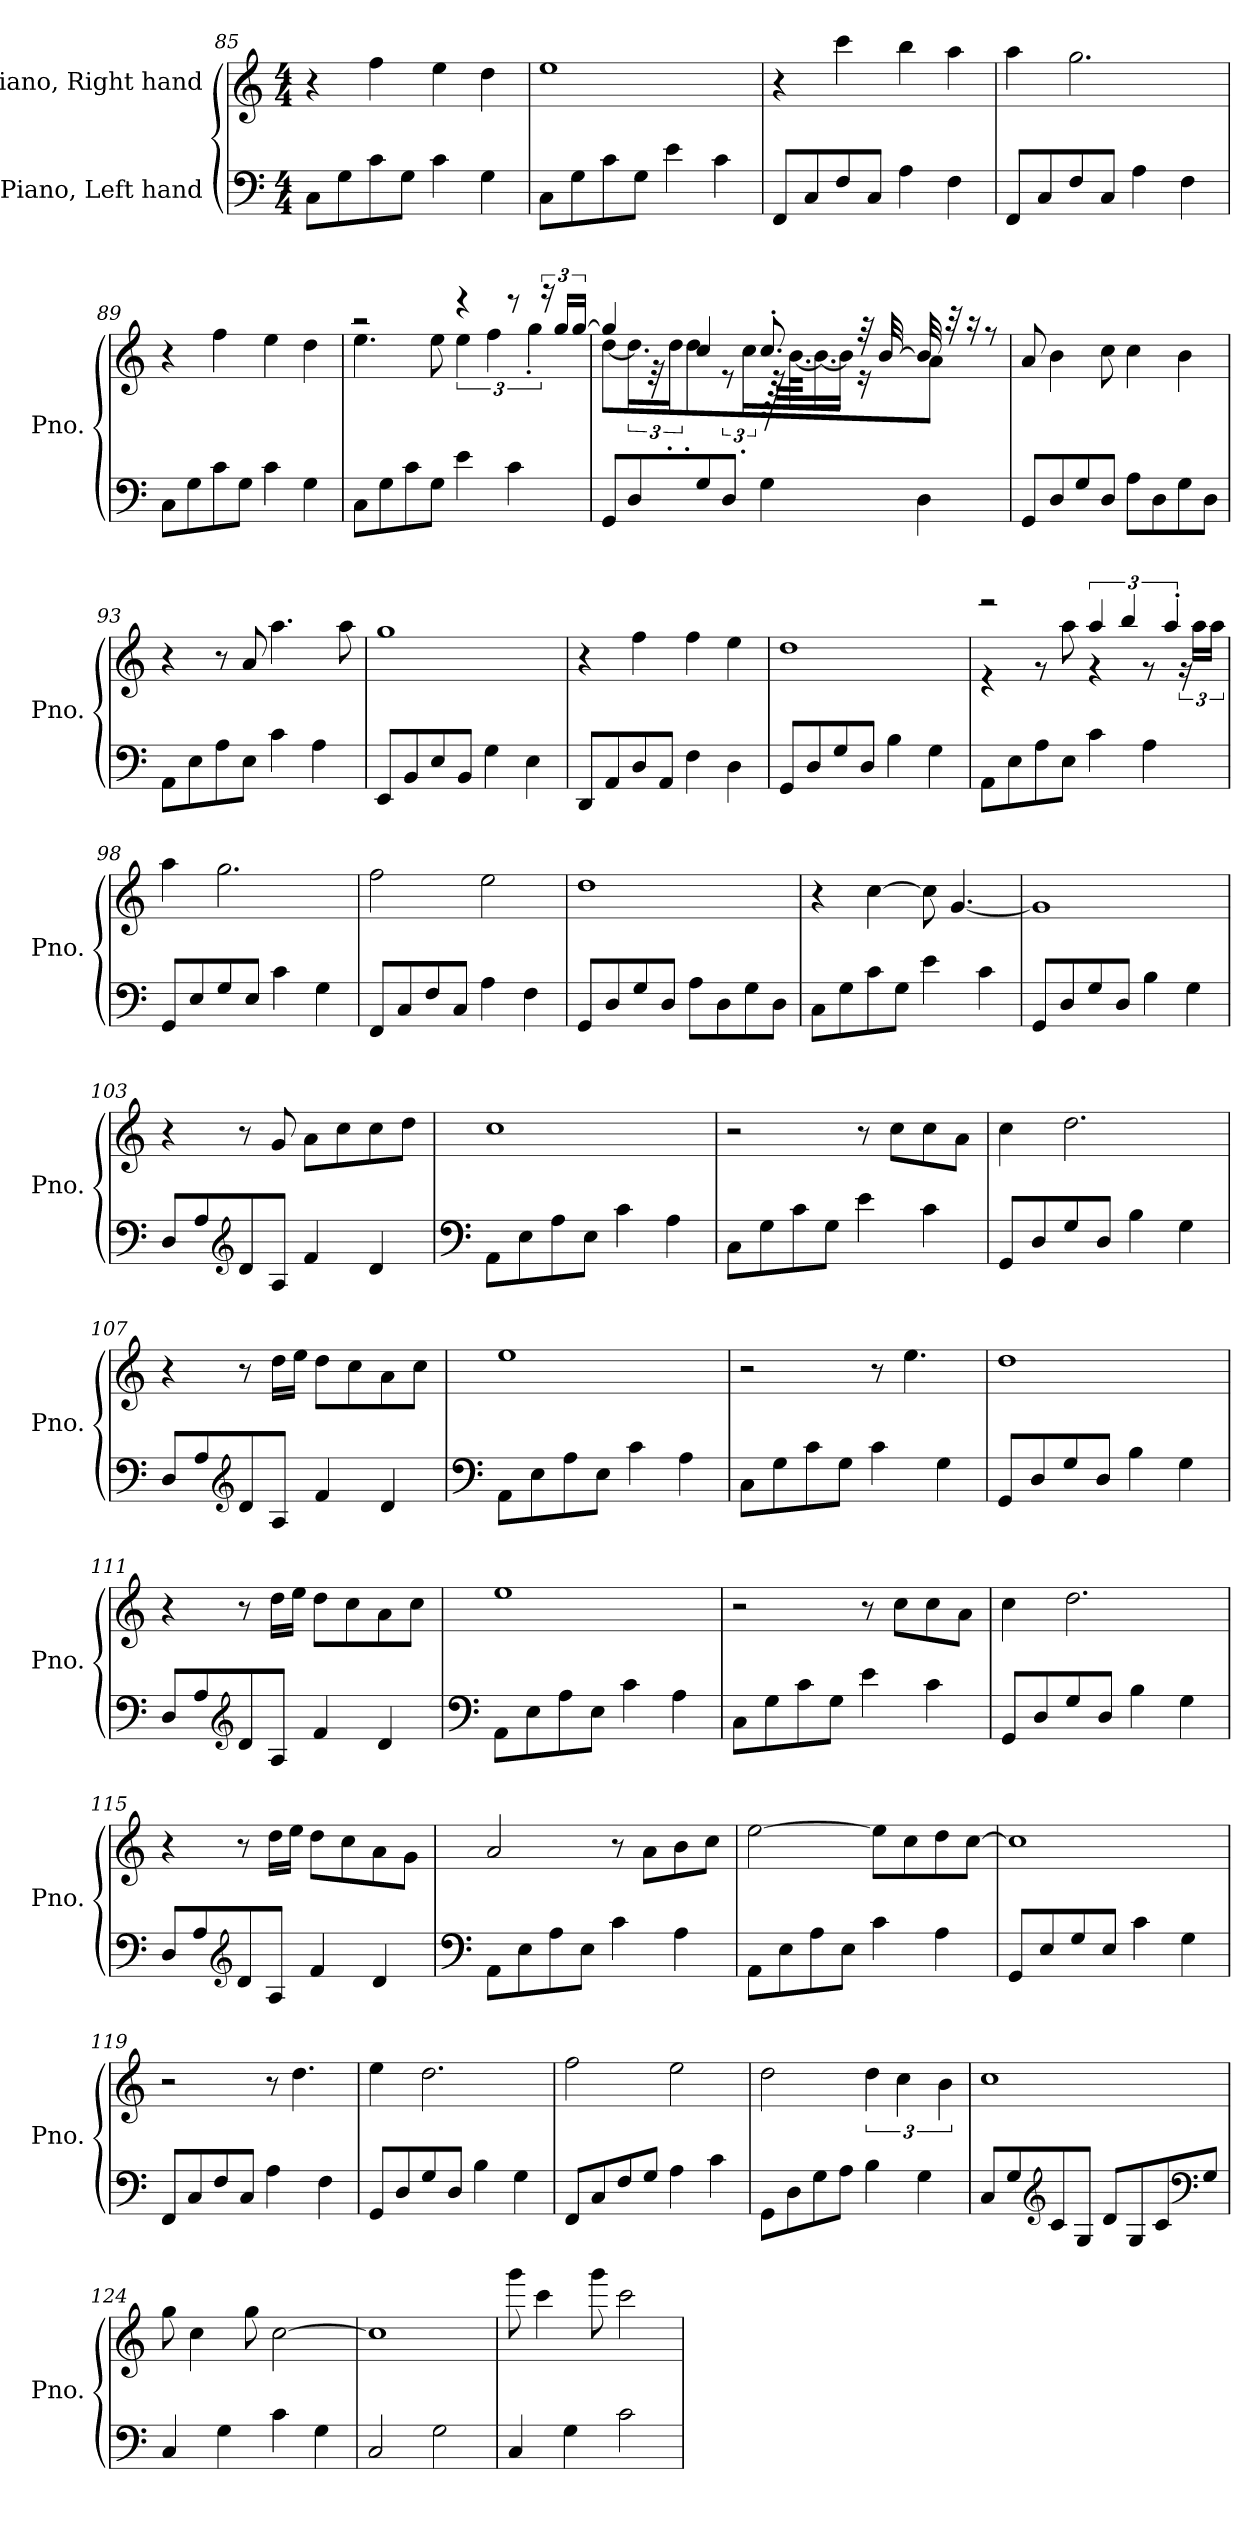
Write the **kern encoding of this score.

**kern	**kern
*part2	*part1
*staff2	*staff1
*I"Piano, Left hand	*I"Piano, Right hand
*I'Pno.	*I'Pno.
*clefF4	*clefG2
*k[]	*k[]
*M4/4	*M4/4
=85	=85
8C\L	4r
8G\	.
8c\	4ff\
8G\J	.
4c\	4ee\
4G\	4dd\
=86	=86
8C\L	1ee
8G\	.
8c\	.
8G\J	.
4e\	.
4c\	.
!!LO:LB:g=z
=87	=87
8FF/L	4r
8C/	.
8F/	4ccc\
8C/J	.
4A\	4bb\
4F\	4aa\
=88	=88
8FF/L	4aa\
8C/	.
8F/	2.gg\
8C/J	.
4A\	.
4F\	.
=89	=89
8C\L	4r
8G\	.
8c\	4ff\
8G\J	.
4c\	4ee\
4G\	4dd\
=90	=90
*	*^
8C\L	2r	4.ee\
8G\	.	.
8c\	.	.
8G\J	.	8ee\
4e\	4r	6ee\
.	.	6ff\
4c\	8r	.
.	.	6gg'\
.	24r	.
.	24gg/LL	.
.	[24gg/JJ	.
!!LO:LB:g=z	!!
=91	=91	=91
8GG/L	4gg/]	[8dd\L
8D/	.	24.dd\Jk]
.	.	48r
.	.	24dd'\
8G/	4cc/	8dd'\
8D/J	.	12r
.	.	24cc'\
4G\	8.cc'/	128r
.	.	[64.b\KKLL
.	.	16.b\_
.	.	16b\JJ]
.	32r	16r
.	[32b/	.
4D\	32b/]	4a\
.	32r	.
.	16r	.
.	8r	.
*	*v	*v
=92	=92
8GG/L	8a/
8D/	4b\
8G/	.
8D/J	8cc\
8A\L	4cc\
8D\	.
8G\	4b\
8D\J	.
=93	=93
8AA\L	4r
8E\	.
8A\	8r
8E\J	8a/
4c\	4.aa\
4A\	.
.	8aa\
!!LO:PB:g=z
=94	=94
8EE/L	1gg
8BB/	.
8E/	.
8BB/J	.
4G\	.
4E\	.
=95	=95
8DD/L	4r
8AA/	.
8D/	4ff\
8AA/J	.
4F\	4ff\
4D\	4ee\
=96	=96
8GG/L	1dd
8D/	.
8G/	.
8D/J	.
4B\	.
4G\	.
=97	=97
*	*^
8AA\L	2r	4r
8E\	.	.
8A\	.	8r
8E\J	.	8aa\
4c\	6aa/	4r
.	6bb/	.
4A\	.	8r
.	6aa'/	.
.	.	24r
.	.	24aa\LL
.	.	24aa\JJ
*	*v	*v
=98	=98
8GG/L	4aa\
8E/	.
8G/	2.gg\
8E/J	.
4c\	.
4G\	.
!!LO:LB:g=z
=99	=99
8FF/L	2ff\
8C/	.
8F/	.
8C/J	.
4A\	2ee\
4F\	.
=100	=100
8GG/L	1dd
8D/	.
8G/	.
8D/J	.
8A\L	.
8D\	.
8G\	.
8D\J	.
=101	=101
8C\L	4r
8G\	.
8c\	[4cc\
8G\J	.
4e\	8cc\]
.	[4.g/
4c\	.
=102	=102
8GG/L	1g]
8D/	.
8G/	.
8D/J	.
4B\	.
4G\	.
=103	=103
8D/L	4r
8A/	.
*clefG2	*
8d/	8r
8A/J	8g/
4f/	8a\L
.	8cc\
4d/	8cc\
.	8dd\J
!!LO:LB:g=z
=104	=104
*clefF4	*
8AA\L	1cc
8E\	.
8A\	.
8E\J	.
4c\	.
4A\	.
=105	=105
8C\L	2r
8G\	.
8c\	.
8G\J	.
4e\	8r
.	8cc\L
4c\	8cc\
.	8a\J
=106	=106
8GG/L	4cc\
8D/	.
8G/	2.dd\
8D/J	.
4B\	.
4G\	.
=107	=107
8D/L	4r
8A/	.
*clefG2	*
8d/	8r
8A/J	16dd\LL
.	16ee\JJ
4f/	8dd\L
.	8cc\
4d/	8a\
.	8cc\J
=108	=108
*clefF4	*
8AA\L	1ee
8E\	.
8A\	.
8E\J	.
4c\	.
4A\	.
!!LO:LB:g=z
=109	=109
8C\L	2r
8G\	.
8c\	.
8G\J	.
4c\	8r
.	4.ee\
4G\	.
=110	=110
8GG/L	1dd
8D/	.
8G/	.
8D/J	.
4B\	.
4G\	.
=111	=111
8D/L	4r
8A/	.
*clefG2	*
8d/	8r
8A/J	16dd\LL
.	16ee\JJ
4f/	8dd\L
.	8cc\
4d/	8a\
.	8cc\J
=112	=112
*clefF4	*
8AA\L	1ee
8E\	.
8A\	.
8E\J	.
4c\	.
4A\	.
=113	=113
8C\L	2r
8G\	.
8c\	.
8G\J	.
4e\	8r
.	8cc\L
4c\	8cc\
.	8a\J
!!LO:LB:g=z
=114	=114
8GG/L	4cc\
8D/	.
8G/	2.dd\
8D/J	.
4B\	.
4G\	.
=115	=115
8D/L	4r
8A/	.
*clefG2	*
8d/	8r
8A/J	16dd\LL
.	16ee\JJ
4f/	8dd\L
.	8cc\
4d/	8a\
.	8g\J
=116	=116
*clefF4	*
8AA\L	2a/
8E\	.
8A\	.
8E\J	.
4c\	8r
.	8a\L
4A\	8b\
.	8cc\J
=117	=117
8AA\L	[2ee\
8E\	.
8A\	.
8E\J	.
4c\	8ee\L]
.	8cc\
4A\	8dd\
.	[8cc\J
=118	=118
8GG/L	1cc]
8E/	.
8G/	.
8E/J	.
4c\	.
4G\	.
!!LO:LB:g=z
=119	=119
8FF/L	2r
8C/	.
8F/	.
8C/J	.
4A\	8r
.	4.dd\
4F\	.
=120	=120
8GG/L	4ee\
8D/	.
8G/	2.dd\
8D/J	.
4B\	.
4G\	.
=121	=121
8FF/L	2ff\
8C/	.
8F/	.
8G/J	.
4A\	2ee\
4c\	.
=122	=122
8GG\L	2dd\
8D\	.
8G\	.
8A\J	.
4B\	6dd\
.	6cc\
4G\	.
.	6b\
=123	=123
8C/L	1cc
8G/	.
*clefG2	*
8c/	.
8G/J	.
8d/L	.
8G/	.
8c/	.
*clefF4	*
8G/J	.
!!LO:PB:g=z
=124	=124
4C/	8gg\
.	4cc\
4G\	.
.	8gg\
4c\	[2cc\
4G\	.
=125	=125
2C/	1cc]
2G\	.
=126	=126
4C/	8ggg\
.	4ccc\
4G\	.
.	8ggg\
2c\	2ccc\
=	=
*-	*-
